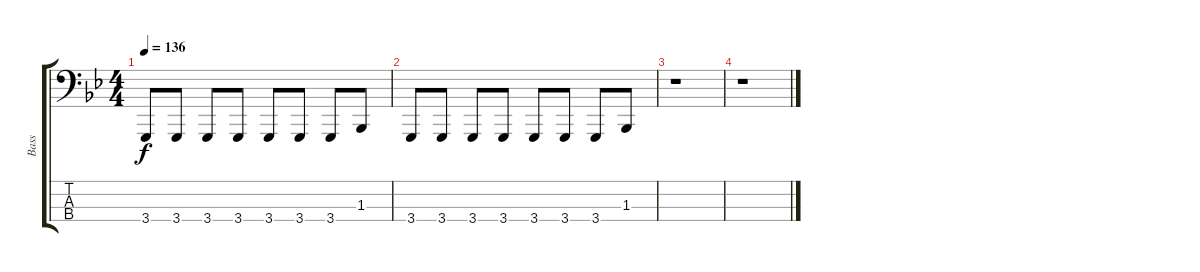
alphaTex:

\track ("Bass" "Bass") {instrument lead8bassandlead}
\staff {score tabs}
\tuning (G2 D2 A1 E1) {hide}
\ts (4 4)
\tempo 136
\clef f4
\ks gminor
3.4.8{dy f} 3.4.8 3.4.8 3.4.8 3.4.8 3.4.8 3.4.8 1.3.8 |
3.4.8 3.4.8 3.4.8 3.4.8 3.4.8 3.4.8 3.4.8 1.3.8 |
r.1 |
r.1
